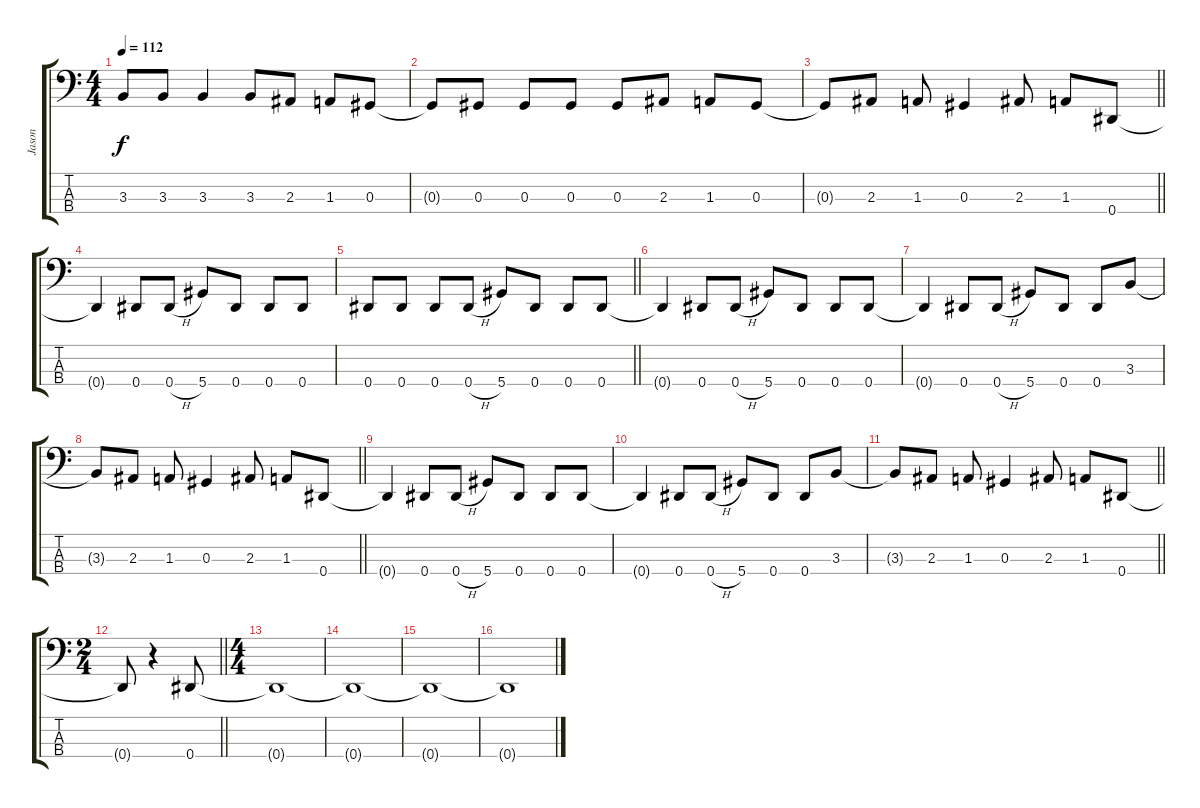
\track ("Jason" "Jason") {instrument electricbassfinger}
\staff {score tabs}
\tuning (Gb2 Db2 Ab1 Eb1) {hide}
\ts (4 4)
\tempo 112
\clef f4
\ks c
3.3{t}.8{dy f} 3.3.8 3.3.4 3.3.8 2.3.8 1.3.8 0.3.8 |
0.3{t}.8 0.3.8 0.3.8 0.3.8 0.3.8 2.3.8 1.3.8 0.3.8 |
\barLineRight lightlight
0.3{t}.8 2.3.8 1.3.8 0.3.4 2.3.8 1.3.8 0.4.8 |
\section ("" "")
0.4{t}.4 0.4.8 0.4{h}.8 5.4.8 0.4.8 0.4.8 0.4.8 |
\barLineRight lightlight
0.4.8 0.4.8 0.4.8 0.4{h}.8 5.4.8 0.4.8 0.4.8 0.4.8 |
\section ("" "")
0.4{t}.4 0.4.8 0.4{h}.8 5.4.8 0.4.8 0.4.8 0.4.8 |
0.4{t}.4 0.4.8 0.4{h}.8 5.4.8 0.4.8 0.4.8 3.3.8 |
\barLineRight lightlight
3.3{t}.8 2.3.8 1.3.8 0.3.4 2.3.8 1.3.8 0.4.8 |
0.4{t}.4 0.4.8 0.4{h}.8 5.4.8 0.4.8 0.4.8 0.4.8 |
0.4{t}.4 0.4.8 0.4{h}.8 5.4.8 0.4.8 0.4.8 3.3.8 |
\barLineRight lightlight
3.3{t}.8 2.3.8 1.3.8 0.3.4 2.3.8 1.3.8 0.4.8 |
\ts (2 4)
\section ("" "")
\barLineRight lightlight
0.4{t}.8 r.4 0.4.8 |
\ts (4 4)
0.4{t}.1 |
0.4{t}.1 |
0.4{t}.1 |
0.4{t}.1
